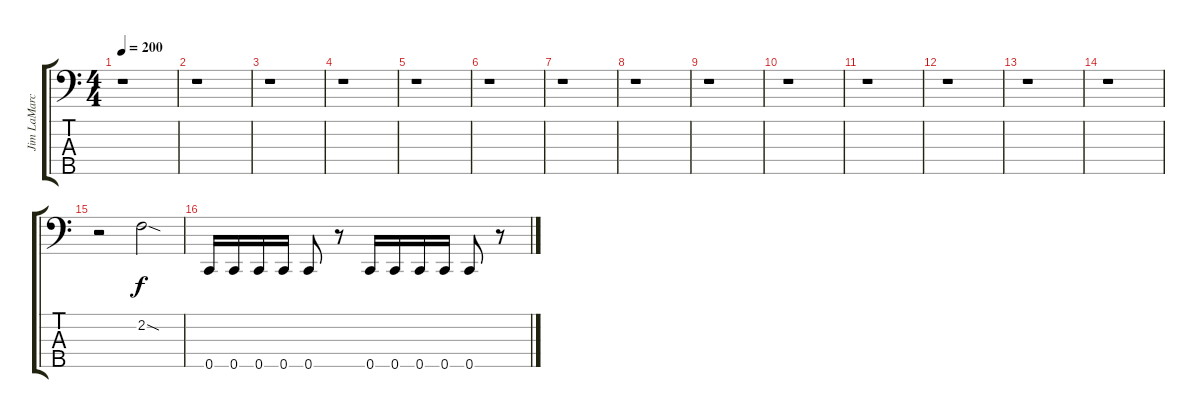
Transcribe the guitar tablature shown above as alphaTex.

\track ("Jim LaMarca" "Jim LaMarc") {instrument electricbassfinger}
\staff {score tabs}
\tuning (Ab2 Eb2 Bb1 F1 C1) {hide}
\ts (4 4)
\tempo 200
\tempo 190
\tempo 200
\clef f4
\ks c
r.1{dy f instrument electricbassfinger} |
r.1 |
r.1 |
r.1 |
r.1 |
r.1 |
r.1 |
r.1 |
r.1 |
r.1 |
r.1 |
r.1 |
r.1 |
r.1 |
r.2 2.2{sod}.2 |
0.5.16 0.5.16 0.5.16 0.5.16 0.5.8 r.8 0.5.16 0.5.16 0.5.16 0.5.16 0.5.8 r.8
